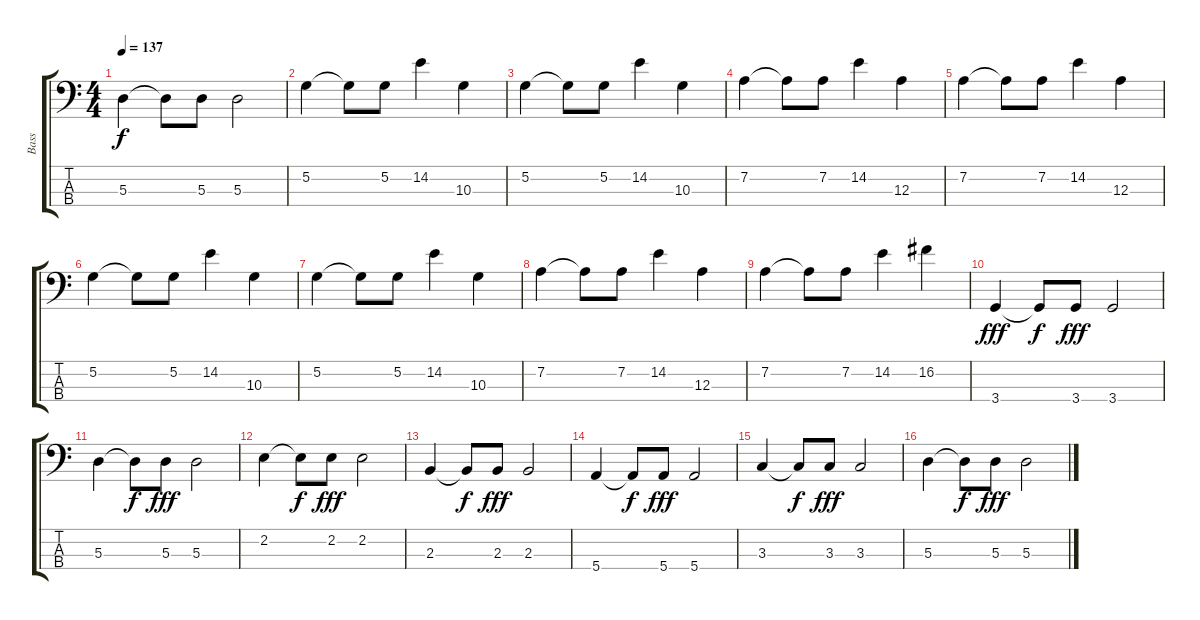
\track ("Bass" "Bass") {instrument electricbassfinger}
\staff {score tabs}
\tuning (G2 D2 A1 E1) {hide}
\ts (4 4)
\tempo 137
\clef f4
\ks c
5.3.4{dy f} 5.3{t}.8 5.3.8 5.3.2 |
5.2.4 5.2{t}.8 5.2.8 14.2.4 10.3.4 |
5.2.4 5.2{t}.8 5.2.8 14.2.4 10.3.4 |
7.2.4 7.2{t}.8 7.2.8 14.2.4 12.3.4 |
7.2.4 7.2{t}.8 7.2.8 14.2.4 12.3.4 |
5.2.4 5.2{t}.8 5.2.8 14.2.4 10.3.4 |
5.2.4 5.2{t}.8 5.2.8 14.2.4 10.3.4 |
7.2.4 7.2{t}.8 7.2.8 14.2.4 12.3.4 |
7.2.4 7.2{t}.8 7.2.8 14.2.4 16.2.4 |
3.4.4{dy fff} 3.4{t}.8{dy f} 3.4.8{dy fff} 3.4.2 |
5.3.4 5.3{t}.8{dy f} 5.3.8{dy fff} 5.3.2 |
2.2.4 2.2{t}.8{dy f} 2.2.8{dy fff} 2.2.2 |
2.3.4 2.3{t}.8{dy f} 2.3.8{dy fff} 2.3.2 |
5.4.4 5.4{t}.8{dy f} 5.4.8{dy fff} 5.4.2 |
3.3.4 3.3{t}.8{dy f} 3.3.8{dy fff} 3.3.2 |
5.3.4 5.3{t}.8{dy f} 5.3.8{dy fff} 5.3.2
